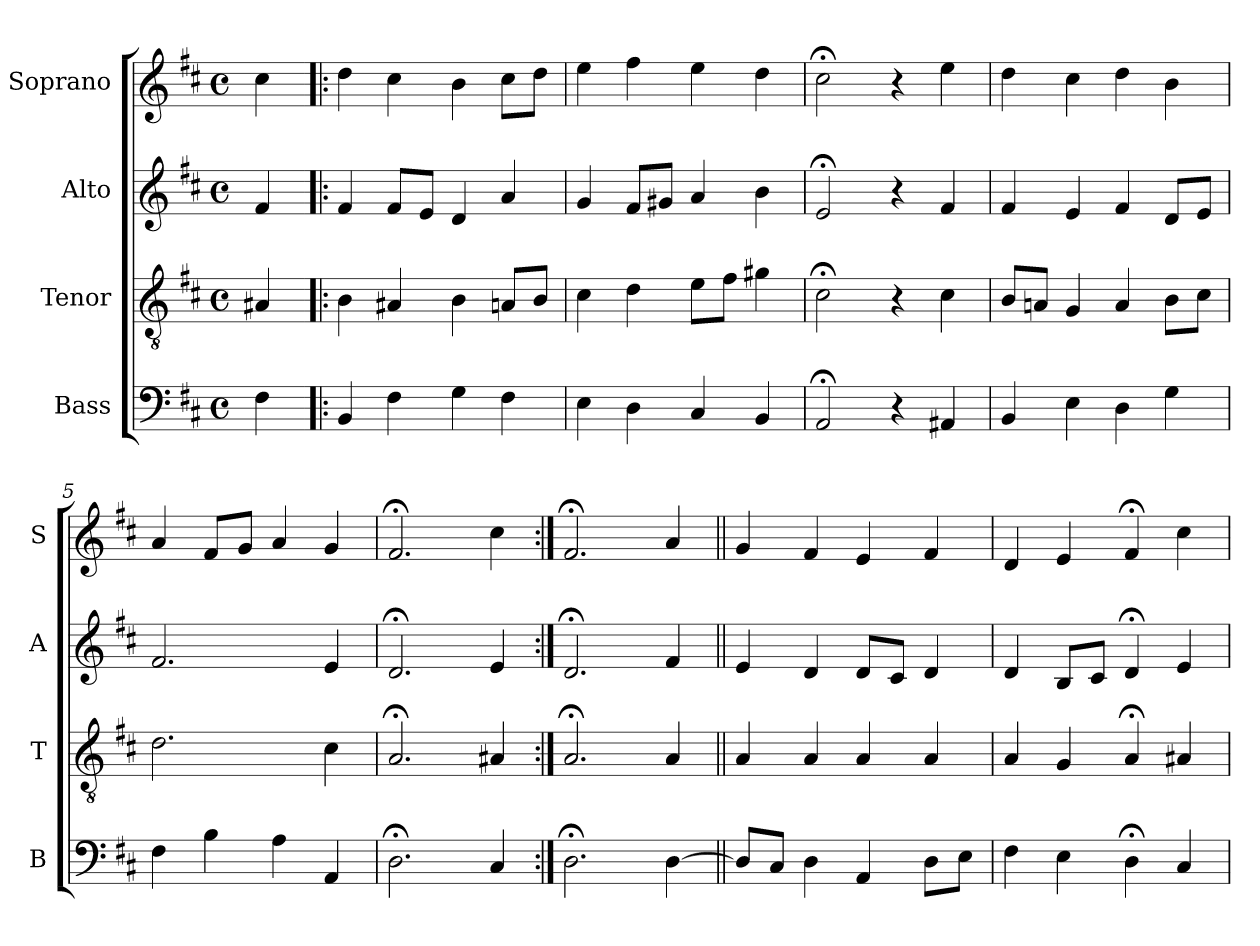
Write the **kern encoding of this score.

**kern	**kern	**kern	**kern
*part4	*part3	*part2	*part1
*staff4	*staff3	*staff2	*staff1
*I"Bass	*I"Tenor	*I"Alto	*I"Soprano
*I'B	*I'T	*I'A	*I'S
*clefF4	*clefGv2	*clefG2	*clefG2
*k[f#c#]	*k[f#c#]	*k[f#c#]	*k[f#c#]
*D:	*D:	*D:	*D:
*M4/4	*M4/4	*M4/4	*M4/4
*met(c)	*met(c)	*met(c)	*met(c)
*MM100	*MM100	*MM100	*MM100
=	=	=	=
4F#	4A#X	4f#	4cc#
=1!|:	=1!|:	=1!|:	=1!|:
4BB	4B	4f#	4dd
4F#	4A#X	8f#L	4cc#
.	.	8eJ	.
4G	4B	4d	4b
4F#	8AnL	4a	8cc#L
.	8BJ	.	8ddJ
=2	=2	=2	=2
4E	4c#	4g	4ee
4D	4d	8f#L	4ff#
.	.	8g#XJ	.
4C#	8eL	4a	4ee
.	8f#J	.	.
4BB	4g#X	4b	4dd
=3	=3	=3	=3
2AA;<	2c#;<	2e;<	2cc#;<
4r	4r	4r	4r
4AA#X	4c#	4f#	4ee
=4	=4	=4	=4
4BB	8BL	4f#	4dd
.	8AnJ	.	.
4E	4G	4e	4cc#
4D	4A	4f#	4dd
4G	8BL	8dL	4b
.	8c#J	8eJ	.
=5	=5	=5	=5
4F#	2.d	2.f#	4a
4B	.	.	8f#L
.	.	.	8gJ
4A	.	.	4a
4AA	4c#	4e	4g
=6	=6	=6	=6
2.D;<	2.A;<	2.d;<	2.f#;<
4C#	4A#X	4e	4cc#
=7:|!	=7:|!	=7:|!	=7:|!
2.D;<	2.A;<	2.d;<	2.f#;<
[4D	4A	4f#	4a
=8||	=8||	=8||	=8||
8DL]	4A	4e	4g
8C#J	.	.	.
4D	4A	4d	4f#
4AA	4A	8dL	4e
.	.	8c#J	.
8DL	4A	4d	4f#
8EJ	.	.	.
=9	=9	=9	=9
4F#	4A	4d	4d
4E	4G	8BL	4e
.	.	8c#J	.
4D;<	4A;<	4d;<	4f#;<
4C#	4A#X	4e	4cc#
=	=	=	=
*-	*-	*-	*-
